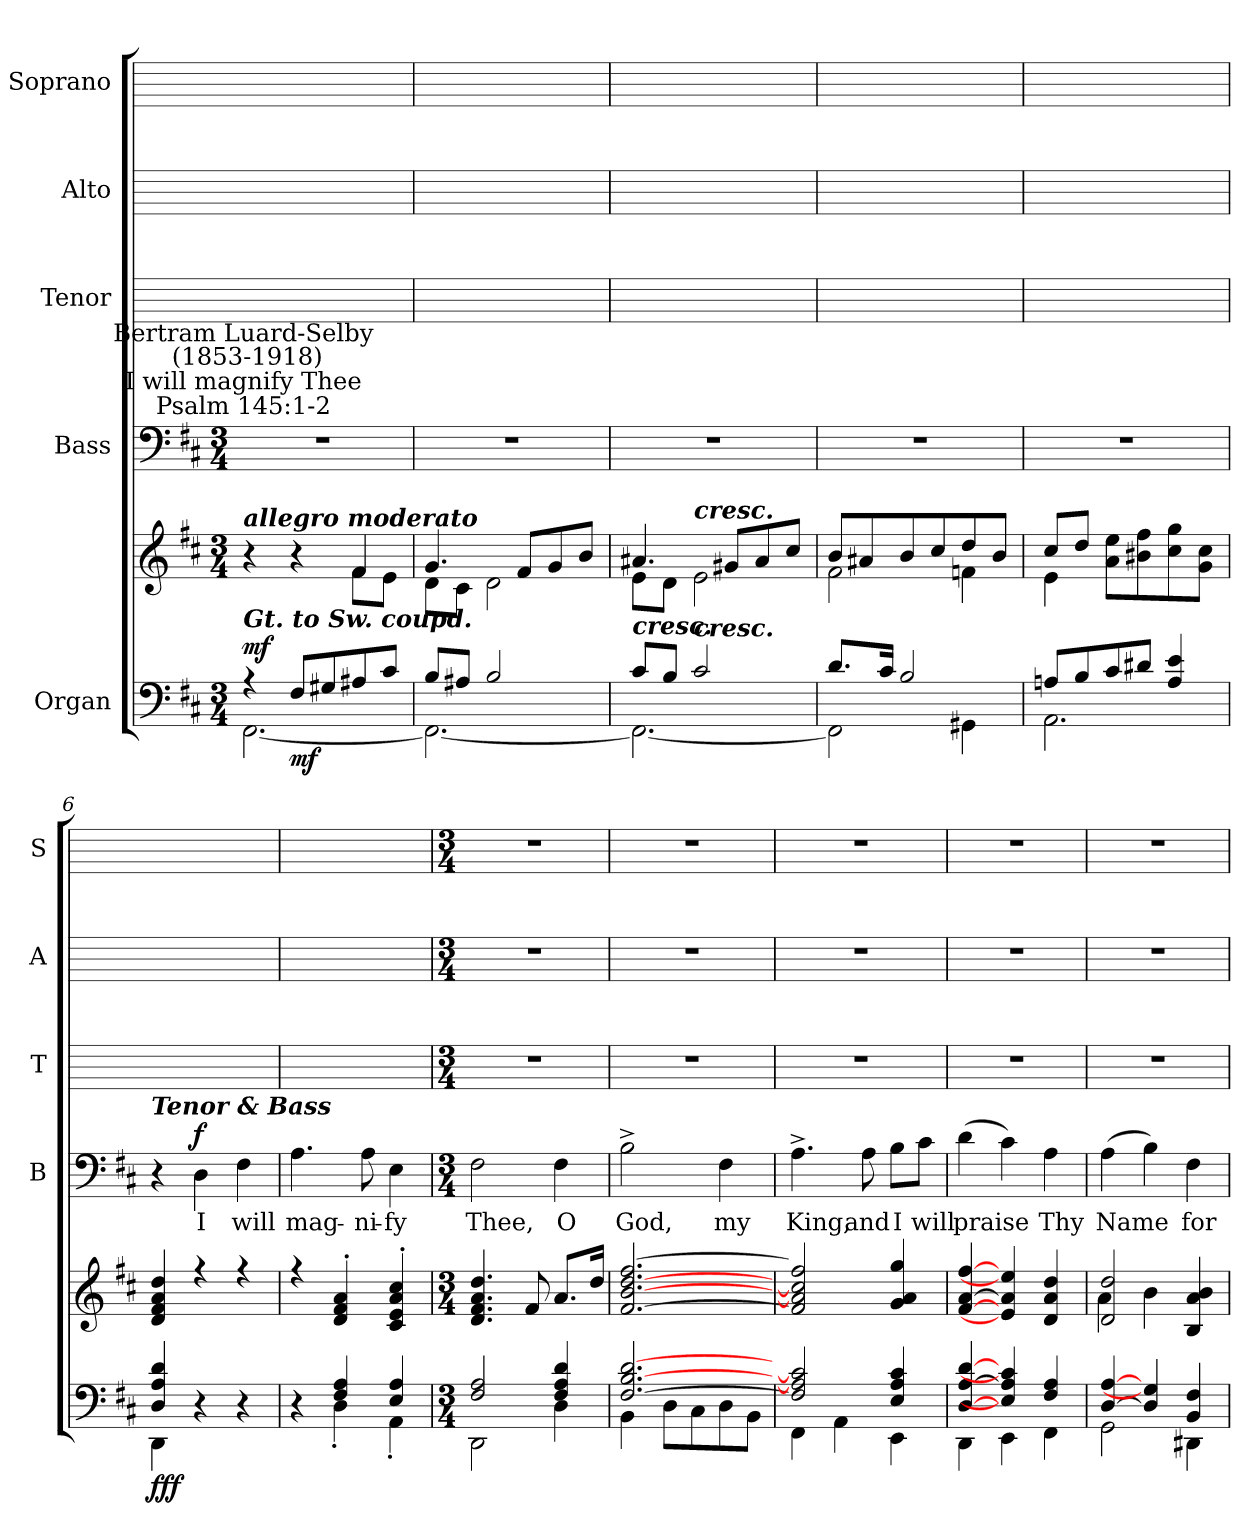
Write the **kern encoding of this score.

**kern	**kern	**dynam	**kern	**text	**dynam	**kern	**kern	**kern
*part5	*part5	*part5	*part4	*part4	*part4	*part3	*part2	*part1
*staff6	*staff5	*staff5/6	*staff4	*staff4	*staff4	*staff3	*staff2	*staff1
*I"Organ	*	*	*I"Bass	*	*	*I"Tenor	*I"Alto	*I"Soprano
*	*	*	*I'B	*	*	*I'T	*I'A	*I'S
*clefF4	*clefG2	*	*clefF4	*	*	*	*	*
*k[f#c#]	*k[f#c#]	*	*k[f#c#]	*	*	*	*	*
*D:	*D:	*	*D:	*	*	*	*	*
*M3/4	*M3/4	*	*M3/4	*	*	*	*	*
=1	=1	=1	=1	=1	=1	=1	=1	=1
*^	*^	*	*	*	*	*	*	*
!	!	!	!	!	!LO:TX:a:cj:t=Psalm 145&colon;1-2	!	!	!	!	!
!	!	!	!	!	!LO:TX:a:cj:t=I will magnify Thee	!	!	!	!	!
!	!	!	!	!	!LO:TX:a:cj:t=Bertram Luard-Selby\n (1853-1918)	!	!	!	!	!
!	!	!LO:TX:a:Bi:t=allegro moderato	!	!	!	!	!	!	!	!
!LO:TX:a:Bi:t=Gt. to Sw. coupd.	!	!	!	!	!	!	!	!	!	!
!	!	!	!	!LO:DY:a=2	!LO:N:vis=1	!	!	!	!	!
4r	[2.FF#\	4r	2ryy	mf	2.r	.	.	2.r	2.r	2.r
!	!	!	!	!LO:DY:b=2	!	!	!	!	!	!
8F#/L	.	4r	.	mf	.	.	.	.	.	.
8G#X/	.	.	.	.	.	.	.	.	.	.
!	!	!	!	!LO:DY:b	!	!	!	!	!	!
!	!	!	!	!LO:DY:n=1:b	!	!	!	!	!	!
8A#X/	.	4f#/	8f#\L	mf mf	.	.	.	.	.	.
8c#/J	.	.	8e\J	.	.	.	.	.	.	.
=2	=2	=2	=2	=2	=2	=2	=2	=2	=2	=2
!	!	!	!	!	!LO:N:vis=1	!	!	!	!	!
8B/L	2.FF#\_	4.g/	8d\L	.	2.r	.	.	2.r	2.r	2.r
8A#X/J	.	.	8c#\J	.	.	.	.	.	.	.
2B/	.	.	2d\	.	.	.	.	.	.	.
.	.	8f#/L	.	.	.	.	.	.	.	.
.	.	8g/	.	.	.	.	.	.	.	.
.	.	8b/J	.	.	.	.	.	.	.	.
=3	=3	=3	=3	=3	=3	=3	=3	=3	=3	=3
!LO:TX:a:Bi:t=cresc.	!	!	!	!	!	!	!	!	!	!
!	!	!	!	!	!LO:N:vis=1	!	!	!	!	!
8c#/L	2.FF#\_	4.a#X/	8e\L	.	2.r	.	.	2.r	2.r	2.r
8B/J	.	.	8d\J	.	.	.	.	.	.	.
!	!	!	!LO:TX:a:Bi:t=cresc.	!	!	!	!	!	!	!
!LO:TX:a:Bi:t=cresc.	!	!	!	!	!	!	!	!	!	!
2c#/	.	.	2e\	.	.	.	.	.	.	.
.	.	8g#X/L	.	.	.	.	.	.	.	.
.	.	8a#/	.	.	.	.	.	.	.	.
.	.	8cc#/J	.	.	.	.	.	.	.	.
=4	=4	=4	=4	=4	=4	=4	=4	=4	=4	=4
!	!	!	!	!	!LO:N:vis=1	!	!	!	!	!
8.d/L	2FF#\]	8b/L	2f#\	.	2.r	.	.	2.r	2.r	2.r
.	.	8a#X/	.	.	.	.	.	.	.	.
16c#/J	.	.	.	.	.	.	.	.	.	.
2B/	.	8b/	.	.	.	.	.	.	.	.
.	.	8cc#/	.	.	.	.	.	.	.	.
.	4GG#X\	8dd/	4fn\	.	.	.	.	.	.	.
.	.	8b/J	.	.	.	.	.	.	.	.
=5	=5	=5	=5	=5	=5	=5	=5	=5	=5	=5
!	!	!	!	!	!LO:N:vis=1	!	!	!	!	!
8An/L	2.AA\	8cc#/L	4e\	.	2.r	.	.	2.r	2.r	2.r
8B/	.	8dd/J	.	.	.	.	.	.	.	.
8c#/	.	2ryy	8a\ 8ee\L	.	.	.	.	.	.	.
8d#X/J	.	.	8b#X\ 8ff#\	.	.	.	.	.	.	.
4A/ 4e/	.	.	8cc#\ 8gg\	.	.	.	.	.	.	.
.	.	.	8g\ 8cc#\J	.	.	.	.	.	.	.
=6	=6	=6	=6	=6	=6	=6	=6	=6	=6	=6
!	!	!	!	!	!LO:TX:a:Bi:t=Tenor & Bass	!	!	!	!	!
!	!	!	!LO:N:vis=1	!LO:DY:b=2	!	!	!	!	!	!
!	!	!	!	!LO:DY:n=1:b=2	!	!	!	!	!	!
!	!	!	!	!LO:DY:n=2:b	!	!	!	!	!	!
4D/ 4A/ 4d/	4DD\	4d/ 4f#/ 4a/ 4dd/	2.ryy	f f f	4r	.	.	2.r	2.r	2.r
!	!	!	!	!	!	!LO:LY:b	!LO:DY:b	!	!	!
4r	2ryy	4r	.	.	4D	I	f	.	.	.
!	!	!	!	!	!	!LO:LY:b	!	!	!	!
4r	.	4r	.	.	4F#	will	.	.	.	.
=7	=7	=7	=7	=7	=7	=7	=7	=7	=7	=7
!	!	!	!LO:N:vis=1	!	!	!LO:LY:b	!	!	!	!
4r	4ryy	4r	2.ryy	.	4.A	mag-	.	2.r	2.r	2.r
4F#/ 4A/	4D'\	4d/' 4f#/' 4a/'	.	.	.	.	.	.	.	.
!	!	!	!	!	!	!LO:LY:b	!	!	!	!
.	.	.	.	.	8A	-ni-	.	.	.	.
!	!	!	!	!	!	!LO:LY:b	!	!	!	!
4E/ 4A/	4AA'\	4c#/' 4e/' 4a/' 4cc#/'	.	.	4E	-fy	.	.	.	.
!!LO:LB:g=z
=8	=8	=8	=8	=8	=8	=8	=8	=8	=8	=8
*M3/4	*	*M3/4	*	*	*M3/4	*	*	*M3/4	*M3/4	*M3/4
!	!	!	!LO:N:vis=1	!	!	!LO:LY:b	!	!	!	!
2F#/ 2A/	2DD\	4.d/ 4.f#/ 4.a/ 4.dd/	2.ryy	.	2F#	Thee,	.	2.r	2.r	2.r
.	.	8f#/	.	.	.	.	.	.	.	.
!	!	!	!	!	!	!LO:LY:b	!	!	!	!
4F#/ 4A/ 4d/	4D\	8.a/L	.	.	4F#	O	.	.	.	.
.	.	16dd/J	.	.	.	.	.	.	.	.
=9	=9	=9	=9	=9	=9	=9	=9	=9	=9	=9
!	!	!	!LO:N:vis=1	!	!	!LO:LY:b	!	!	!	!
[2.F#/ [2.B/ [2.d/	4BB\	[2.f#/ [2.b/ [2.dd/ [2.ff#/	2.ryy	.	2B^\	God,	.	2.r	2.r	2.r
.	8D\L	.	.	.	.	.	.	.	.	.
.	8C#\	.	.	.	.	.	.	.	.	.
!	!	!	!	!	!	!LO:LY:b	!	!	!	!
.	8D\	.	.	.	4F#	my	.	.	.	.
.	8BB\J	.	.	.	.	.	.	.	.	.
=10	=10	=10	=10	=10	=10	=10	=10	=10	=10	=10
!	!	!	!LO:N:vis=1	!	!	!LO:LY:b	!	!	!	!
2F#/] 2A/] 2c#/]	4FF#\	2f#/] 2a/] 2cc#/] 2ff#/]	2.ryy	.	4.A^	King,	.	2.r	2.r	2.r
.	4AA\	.	.	.	.	.	.	.	.	.
!	!	!	!	!	!	!LO:LY:b	!	!	!	!
.	.	.	.	.	8A	and	.	.	.	.
!	!	!	!	!	!	!LO:LY:b	!	!	!	!
4E/ 4A/ 4c#/	4EE\	4g/ 4a/ 4gg/	.	.	8B\L	I	.	.	.	.
!	!	!	!	!	!	!LO:LY:b	!	!	!	!
.	.	.	.	.	8c#\J	will	.	.	.	.
=11	=11	=11	=11	=11	=11	=11	=11	=11	=11	=11
!	!	!	!LO:N:vis=1	!	!	!LO:LY:b	!	!	!	!
[4D/ [4A/ [4d/	4DD\	[4f#/ [4a/ [4ff#/	2.ryy	.	(>4d	praise	.	2.r	2.r	2.r
4E/] 4A/] 4c#/]	4EE\	4e/] 4a/] 4ee/]	.	.	4c#)	.	.	.	.	.
!	!	!	!	!	!	!LO:LY:b	!	!	!	!
4F#/ 4A/	4FF#\	4d/ 4a/ 4dd/	.	.	4A	Thy	.	.	.	.
=12	=12	=12	=12	=12	=12	=12	=12	=12	=12	=12
!	!	!	!	!	!	!LO:LY:b	!	!	!	!
[4D/ [4A/	2GG\	2d/ 2dd/	4a\	.	(>4A	Name	.	2.r	2.r	2.r
4D/] 4G/]	.	.	4b\	.	4B\)	.	.	.	.	.
!	!	!	!	!	!	!LO:LY:b	!	!	!	!
4BB/ 4F#/	4DD#X\	4B/ 4a/ 4b/	4ryy	.	4F#	for	.	.	.	.
*v	*v	*	*	*	*	*	*	*	*	*
*	*v	*v	*	*	*	*	*	*	*
=	=	=	=	=	=	=	=	=
*-	*-	*-	*-	*-	*-	*-	*-	*-
